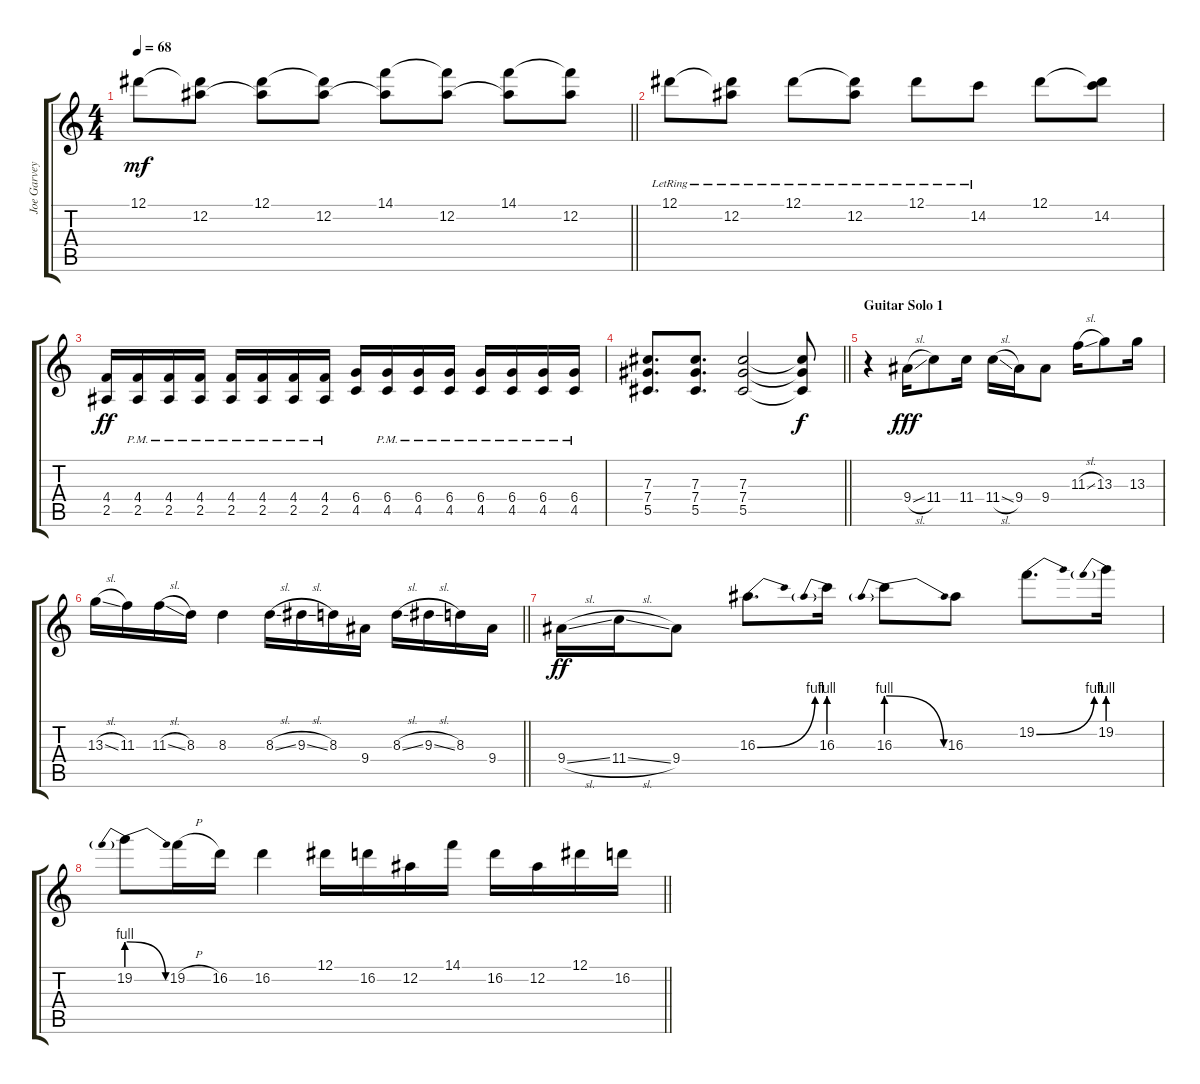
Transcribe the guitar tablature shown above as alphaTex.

\track ("Joe Garvey (Lead)" "Joe Garvey") {instrument overdrivenguitar}
\staff {score tabs}
\tuning (Eb4 Bb3 Gb3 Db3 Ab2 Eb2) {hide}
\ts (4 4)
\tempo 68
\clef g2
\barLineRight lightlight
\ks c
12.1.8{dy mf} (12.1{t} 12.2).8 (12.1 12.2{t}).8 (12.1{t} 12.2).8 (14.1 12.2{t}).8 (14.1{t} 12.2).8 (14.1 12.2{t}).8 (14.1{t} 12.2).8 |
12.1{lr}.8 (12.1{t} 12.2{lr}).8 12.1{lr}.8 (12.1{t} 12.2{lr}).8 12.1{lr}.8 14.2{lr}.8 12.1.8 (12.1{t} 14.2).8 |
(4.4 2.5).16{dy ff} (4.4{pm} 2.5{pm}).16 (4.4{pm} 2.5{pm}).16 (4.4{pm} 2.5{pm}).16 (4.4{pm} 2.5{pm}).16 (4.4{pm} 2.5{pm}).16 (4.4{pm} 2.5{pm}).16 (4.4{pm} 2.5{pm}).16 (6.4 4.5).16 (6.4{pm} 4.5{pm}).16 (6.4{pm} 4.5{pm}).16 (6.4{pm} 4.5{pm}).16 (6.4{pm} 4.5{pm}).16 (6.4{pm} 4.5{pm}).16 (6.4{pm} 4.5{pm}).16 (6.4{pm} 4.5{pm}).16 |
\barLineRight lightlight
(7.3 7.4 5.5).8{d} (7.3 7.4 5.5).8{d} (7.3 7.4 5.5).2 (7.3{t} 7.4{t} 5.5{t}).8{dy f} |
\section ("" "Guitar Solo 1")
r.4 9.4{sl}.16{dy fff} 11.4.8 11.4.16 11.4{sl}.16 9.4.16 9.4.8 11.3{sl}.16 13.3.8 13.3.16 |
\barLineRight lightlight
13.3{sl}.16 11.3.16 11.3{sl}.16 8.3.16 8.3.4 8.3{sl}.16 9.3{sl}.16 8.3.16 9.4.16 8.3{sl}.16 9.3{sl}.16 8.3.16 9.4.16 |
9.4{sl}.16{dy ff} 11.4{sl}.16 9.4.8 16.3{be (bend 0 0 60 4)}.8{d} 16.3{be (prebend 0 4 60 4)}.16 16.3{be (prebendrelease 0 4 60 0)}.8 16.3.8 19.2{be (bend 0 0 60 4)}.8{d} 19.2{be (prebend 0 4 60 4)}.16 |
\barLineRight lightlight
19.2{be (prebendrelease 0 4 60 0)}.8 19.2{h}.16 16.2.16 16.2.4 12.1.16 16.2.16 12.2.16 14.1.16 16.2.16 12.2.16 12.1.16 16.2.16
